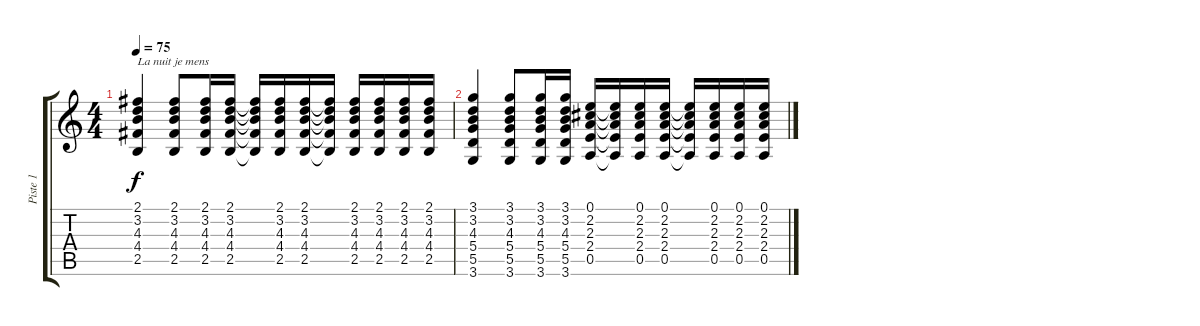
\track ("Piste 1" "Piste 1") {instrument acousticguitarnylon}
\staff {score tabs}
\tuning (E4 B3 G3 D3 A2 E2) {hide}
\ts (4 4)
\tempo 75
\clef g2
\ks c
(2.1 3.2 4.3 4.4 2.5).4{txt "La nuit je mens" dy f volume 2} (2.1 3.2 4.3 4.4 2.5).8 (2.1 3.2 4.3 4.4 2.5).16 (2.1 3.2 4.3 4.4 2.5).16 (2.1{t} 3.2{t} 4.3{t} 4.4{t} 2.5{t}).16 (2.1 3.2 4.3 4.4 2.5).16 (2.1 3.2 4.3 4.4 2.5).16 (2.1{t} 3.2{t} 4.3{t} 4.4{t} 2.5{t}).16 (2.1 3.2 4.3 4.4 2.5).16 (2.1 3.2 4.3 4.4 2.5).16 (2.1 3.2 4.3 4.4 2.5).16 (2.1 3.2 4.3 4.4 2.5).16 |
(3.1 3.2 4.3 5.4 5.5 3.6).4{volume 1} (3.1 3.2 4.3 5.4 5.5 3.6).8 (3.1 3.2 4.3 5.4 5.5 3.6).16 (3.1 3.2 4.3 5.4 5.5 3.6).16 (0.1 2.2 2.3 2.4 0.5).16 (0.1{t} 2.2{t} 2.3{t} 2.4{t} 0.5{t}).16 (0.1 2.2 2.3 2.4 0.5).16 (0.1 2.2 2.3 2.4 0.5).16 (0.1{t} 2.2{t} 2.3{t} 2.4{t} 0.5{t}).16 (0.1 2.2 2.3 2.4 0.5).16 (0.1 2.2 2.3 2.4 0.5).16 (0.1 2.2 2.3 2.4 0.5).16
